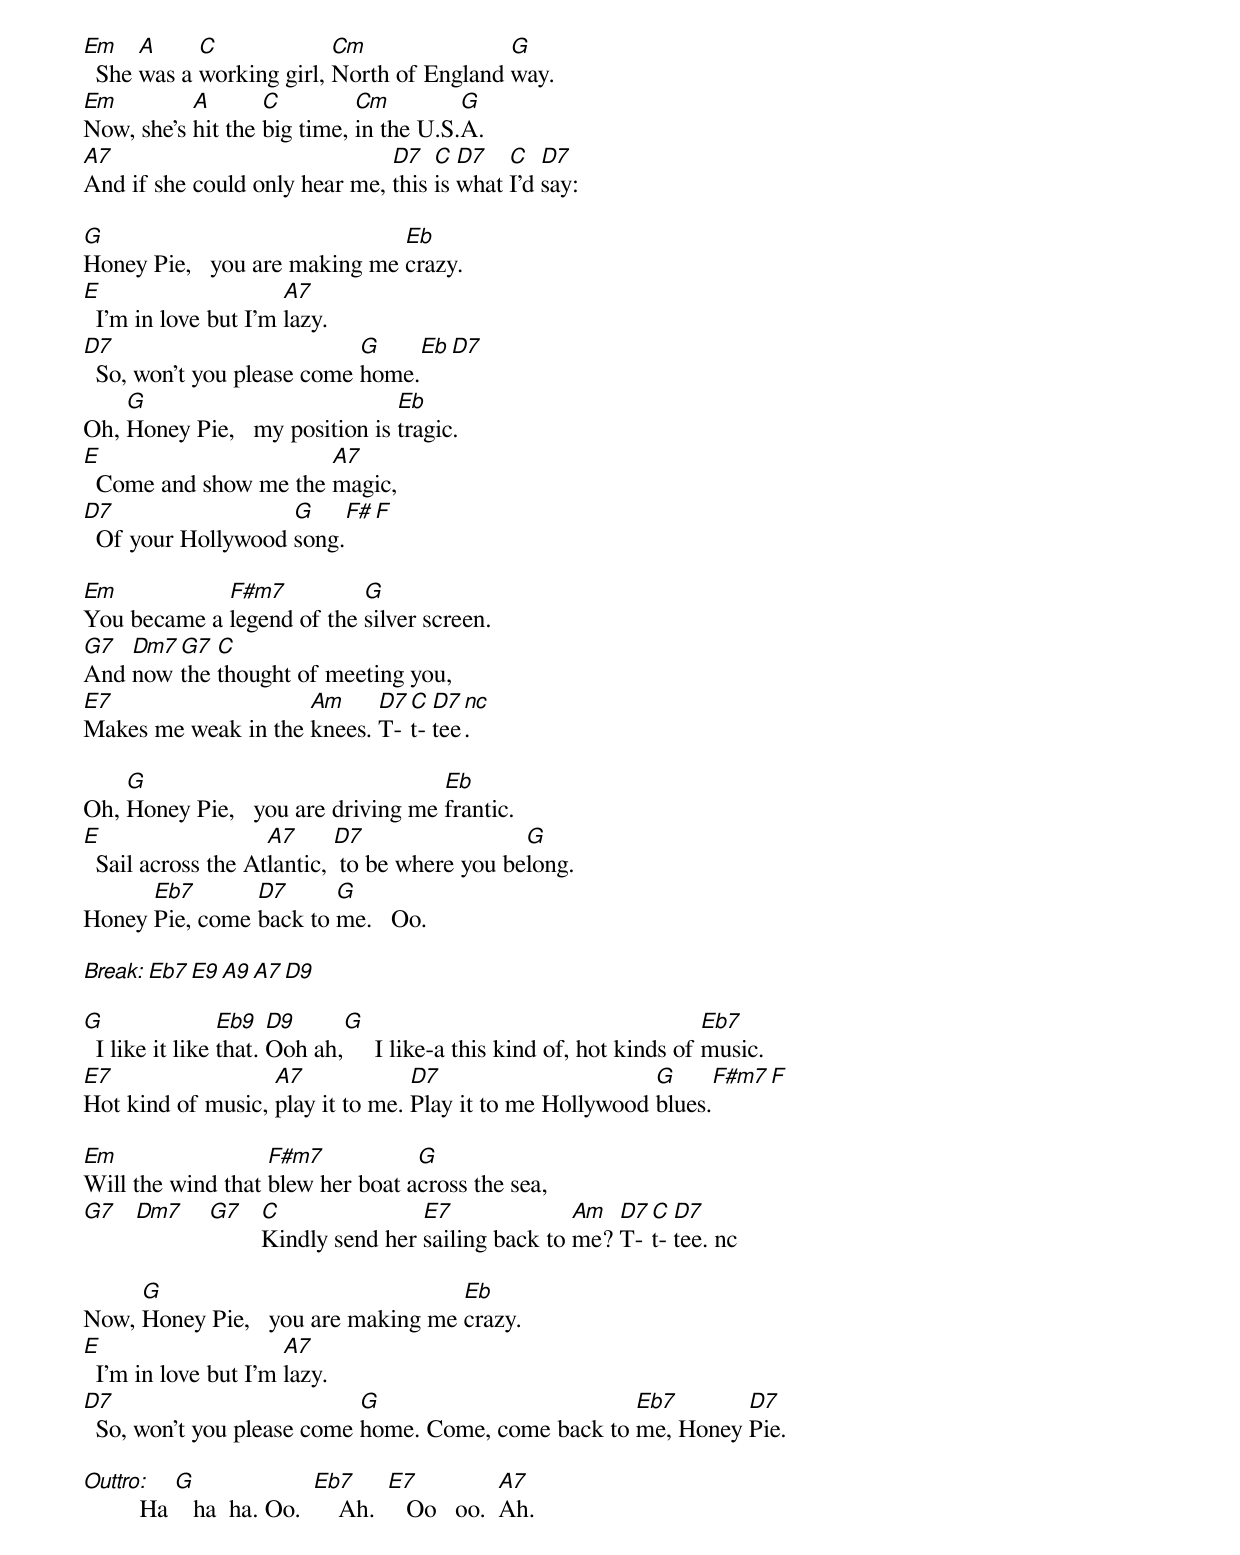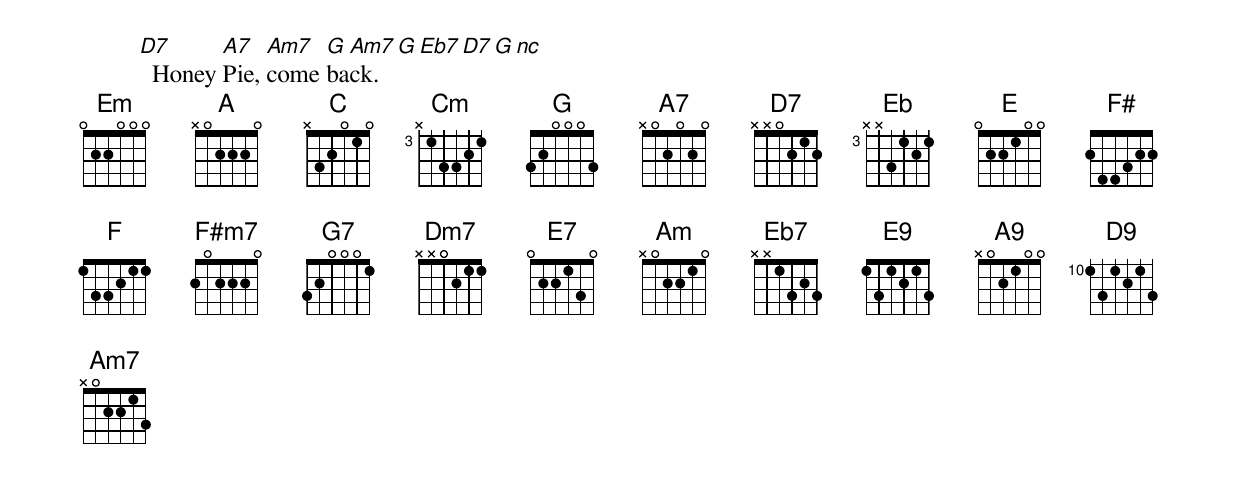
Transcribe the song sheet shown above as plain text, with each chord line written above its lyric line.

Em    A     C             Cm               G
  She was a working girl, North of England way.
Em         A       C         Cm         G
Now, she's hit the big time, in the U.S.A.
A7                             D7   C  D7   C   D7
And if she could only hear me, this is what I’d say:

G                              Eb
Honey Pie,   you are making me crazy.
E                     A7
  I'm in love but I'm lazy.
D7                          G    Eb  D7
  So, won't you please come home.
    G                           Eb
Oh, Honey Pie,   my position is tragic.
E                      A7
  Come and show me the magic,
D7                  G       F#   F
  Of your Hollywood song.

Em           F#m7          G
You became a legend of the silver screen.
G7  Dm7 G7  C
And now the thought of meeting you,
E7                   Am     D7 C  D7 nc
Makes me weak in the knees. T- t- tee.

    G                               Eb
Oh, Honey Pie,   you are driving me frantic.
E                   A7      D7                 G
  Sail across the Atlantic,  to be where you belong.
      Eb7       D7      G
Honey Pie, come back to me.   Oo.

Break:  Eb7   E9   A9  A7 D9

G                Eb9   D9     G                                        Eb7
  I like it like that. Ooh ah,     I like-a this kind of, hot kinds of music.
E7                 A7             D7                      G       F#m7   F
Hot kind of music, play it to me. Play it to me Hollywood blues.

Em                 F#m7           G
Will the wind that blew her boat across the sea,
G7 Dm7 G7 C               E7              Am  D7 C  D7
          Kindly send her sailing back to me? T- t- tee. nc

     G                              Eb
Now, Honey Pie,   you are making me crazy.
E                     A7
  I'm in love but I'm lazy.
D7                          G                        Eb7       D7
  So, won't you please come home. Come, come back to me, Honey Pie.

Outtro:     G               Eb7      E7           A7
         Ha    ha  ha. Oo.      Ah.     Oo   oo.  Ah.

         D7      A7   Am7  G Am7 G   Eb7  D7  G nc
           Honey Pie, come back.
